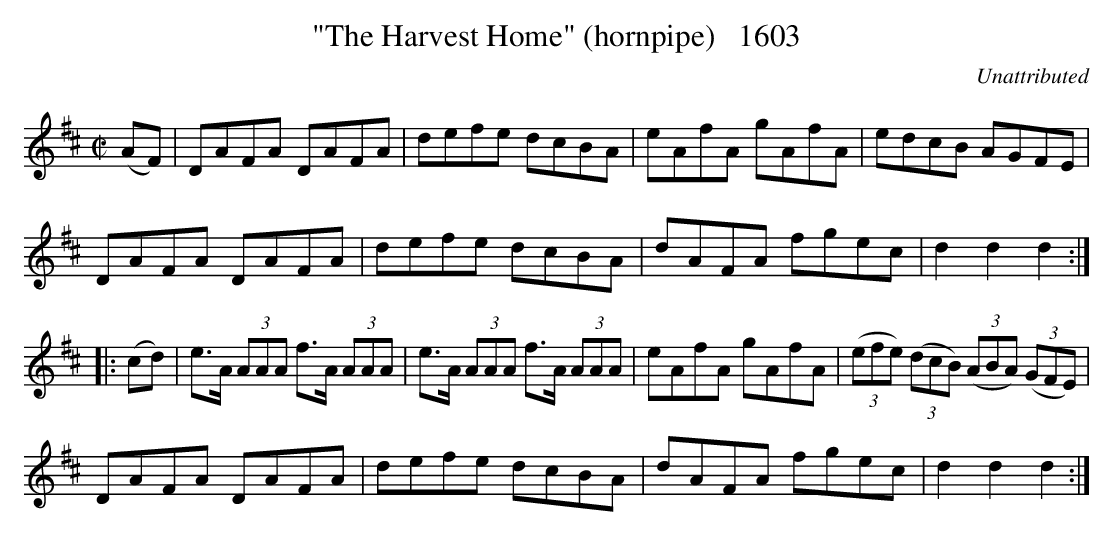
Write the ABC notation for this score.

X:1
T:"The Harvest Home" (hornpipe)   1603
C:Unattributed
BRENNAN July 2003 (HTTP://WWW.SOSYOURMOM.COM)
M:C|
L:1/8
K:D
(AF)|DAFA DAFA|defe dcBA|eAfA gAfA|edcB AGFE|
DAFA DAFA|defe dcBA|dAFA fgec|d2d2d2:|
|:(cd)|e3/2A/2  (3AAA f3/2A/2  (3AAA|e3/2A/2  (3AAA f3/2A/2  (3AAA|eAfA gAfA|(3(efe) (3(dcB) (3(ABA) (3(GFE)|
DAFA DAFA|defe dcBA|dAFA fgec|d2d2d2:|
